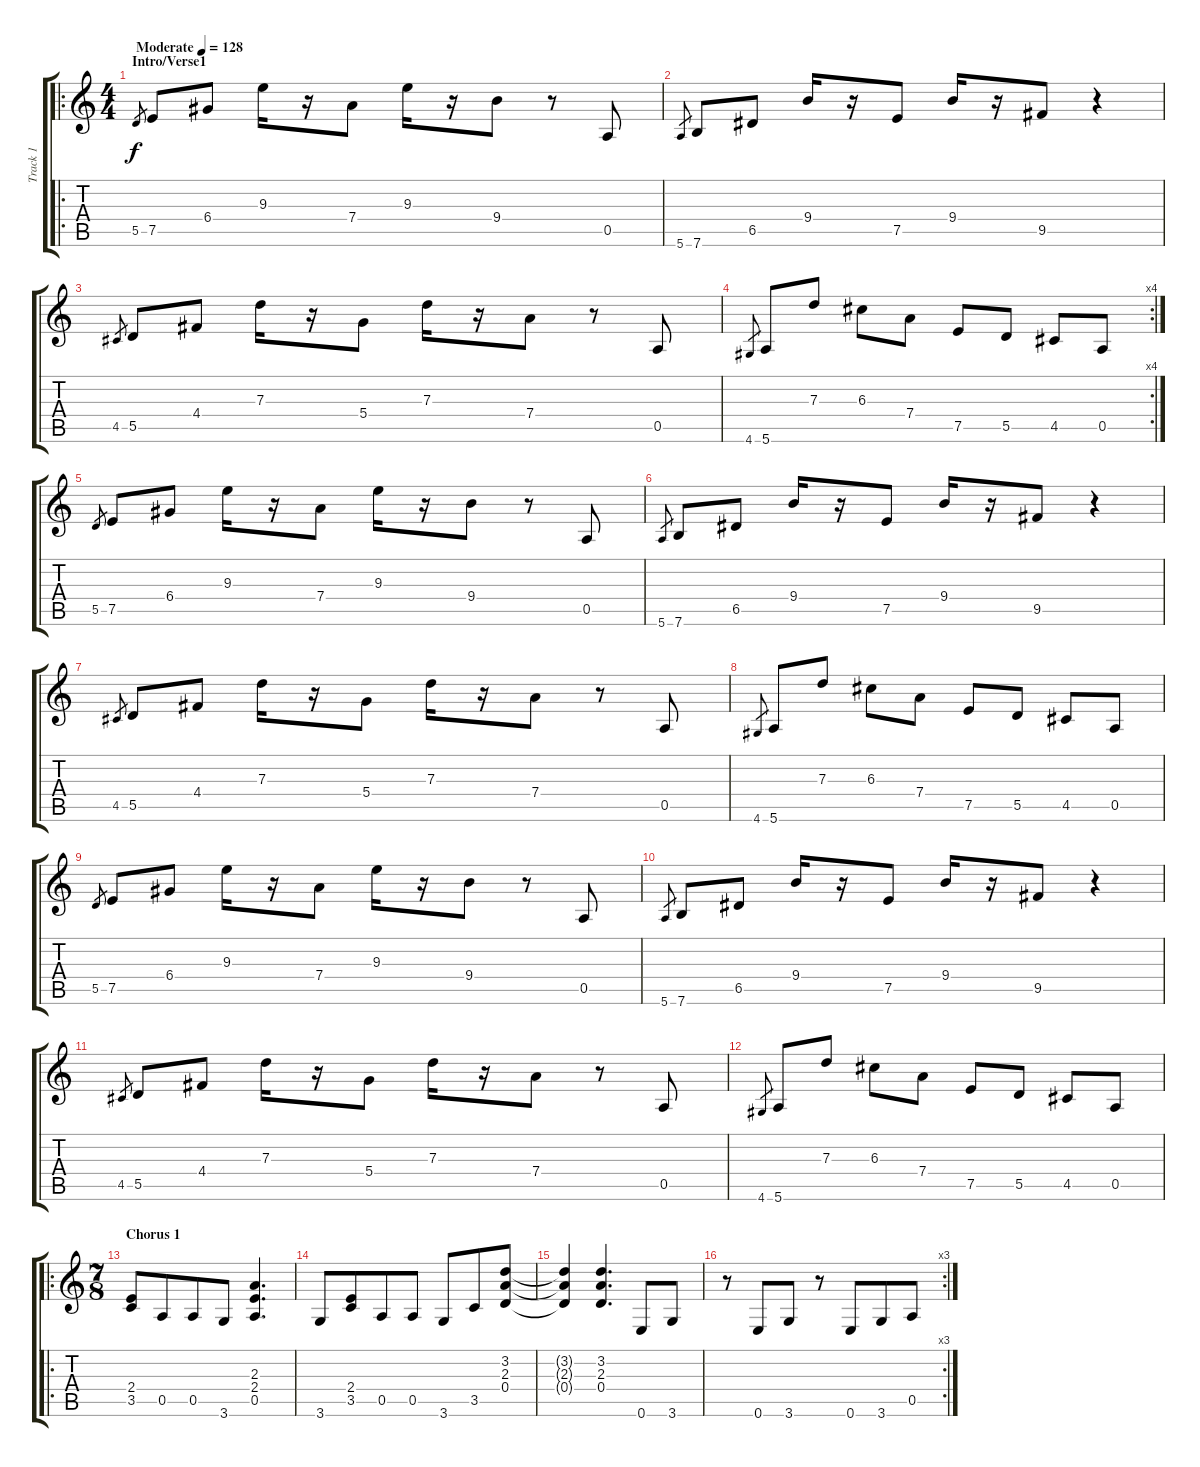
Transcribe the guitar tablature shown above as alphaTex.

\track ("Track 1" "Track 1") {instrument acousticguitarsteel}
\staff {score tabs}
\tuning (E4 B3 G3 D3 A2 E2) {hide}
\ro
\ts (4 4)
\section ("" "Intro/Verse1")
\tempo (128 "Moderate")
\clef g2
\ks c
5.5.8{gr dy f instrument acousticguitarsteel} 7.5.8 6.4.8 9.3.16 r.16 7.4.8 9.3.16 r.16 9.4.8 r.8 0.5.8 |
5.6.8{gr} 7.6.8 6.5.8 9.4.16 r.16 7.5.8 9.4.16 r.16 9.5.8 r.4 |
4.5.8{gr} 5.5.8 4.4.8 7.3.16 r.16 5.4.8 7.3.16 r.16 7.4.8 r.8 0.5.8 |
\rc 4
4.6.8{gr} 5.6.8 7.3.8 6.3.8 7.4.8 7.5.8 5.5.8 4.5.8 0.5.8 |
5.5.8{gr} 7.5.8 6.4.8 9.3.16 r.16 7.4.8 9.3.16 r.16 9.4.8 r.8 0.5.8 |
5.6.8{gr} 7.6.8 6.5.8 9.4.16 r.16 7.5.8 9.4.16 r.16 9.5.8 r.4 |
4.5.8{gr} 5.5.8 4.4.8 7.3.16 r.16 5.4.8 7.3.16 r.16 7.4.8 r.8 0.5.8 |
4.6.8{gr} 5.6.8 7.3.8 6.3.8 7.4.8 7.5.8 5.5.8 4.5.8 0.5.8 |
5.5.8{gr} 7.5.8 6.4.8 9.3.16 r.16 7.4.8 9.3.16 r.16 9.4.8 r.8 0.5.8 |
5.6.8{gr} 7.6.8 6.5.8 9.4.16 r.16 7.5.8 9.4.16 r.16 9.5.8 r.4 |
4.5.8{gr} 5.5.8 4.4.8 7.3.16 r.16 5.4.8 7.3.16 r.16 7.4.8 r.8 0.5.8 |
4.6.8{gr} 5.6.8 7.3.8 6.3.8 7.4.8 7.5.8 5.5.8 4.5.8 0.5.8 |
\ro
\ts (7 8)
\section ("" "Chorus 1")
(2.4 3.5).8 0.5.8 0.5.8 3.6.8 (2.3 2.4 0.5).4{d} |
3.6.8 (2.4 3.5).8 0.5.8 0.5.8 3.6.8 3.5.8 (3.2 2.3 0.4).8 |
(3.2{t} 2.3{t} 0.4{t}).4 (3.2 2.3 0.4).4{d} 0.6.8 3.6.8 |
\rc 3
r.8 0.6.8 3.6.8 r.8 0.6.8 3.6.8 0.5.8
